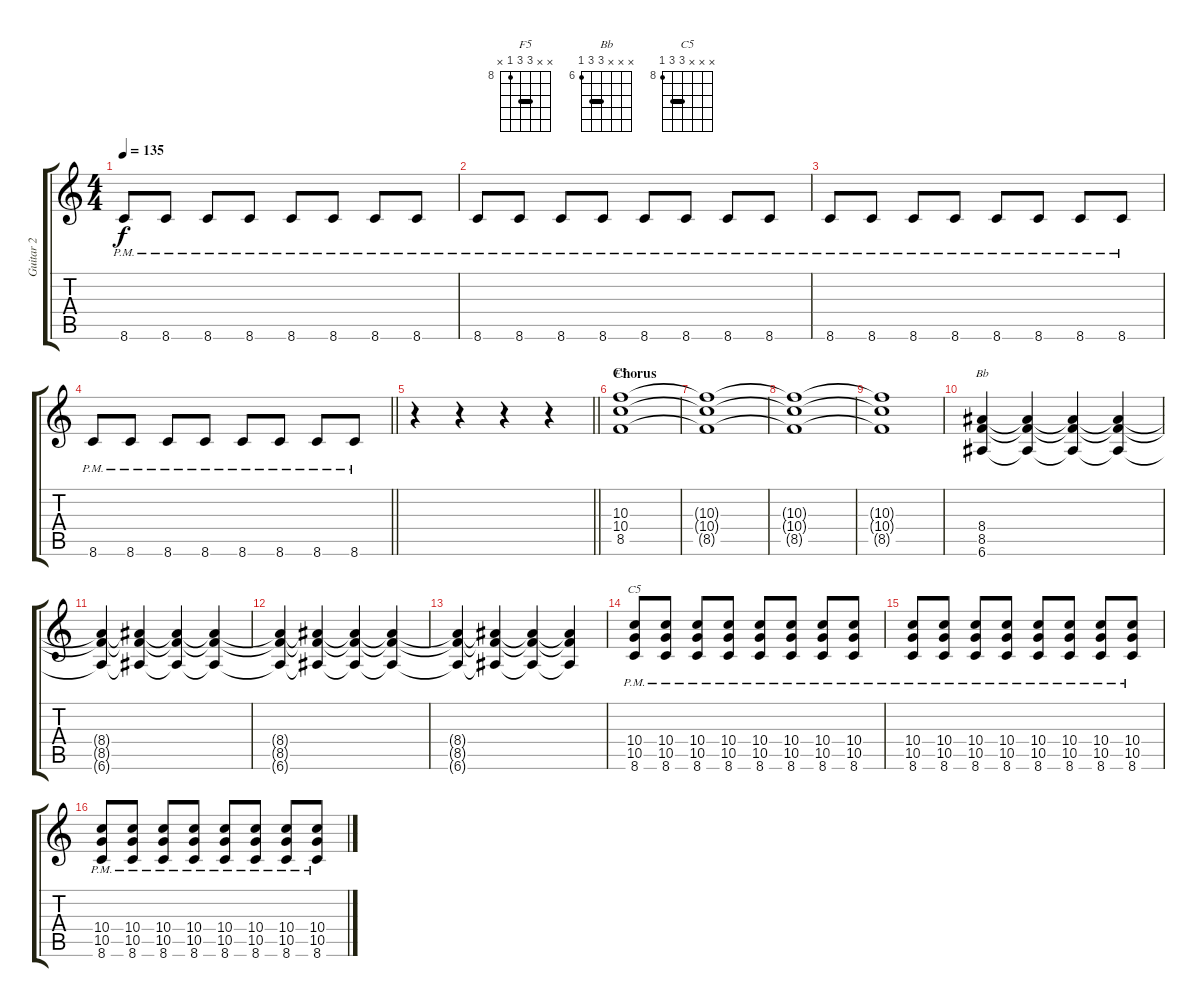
\track ("Guitar 2" "Guitar 2") {instrument distortionguitar}
\staff {score tabs}
\tuning (E4 B3 G3 D3 A2 E2) {hide}
\chord ("F5" x x 10 10 8 x) {firstfret 8 barre 10}
\chord ("Bb" x x x 8 8 6) {firstfret 6 barre 8}
\chord ("C5" x x x 10 10 8) {firstfret 8 barre 10}
\ts (4 4)
\tempo 135
\clef g2
\ks c
8.6{pm}.8{dy f volume 16} 8.6{pm}.8 8.6{pm}.8 8.6{pm}.8 8.6{pm}.8 8.6{pm}.8 8.6{pm}.8 8.6{pm}.8 |
8.6{pm}.8 8.6{pm}.8 8.6{pm}.8 8.6{pm}.8 8.6{pm}.8 8.6{pm}.8 8.6{pm}.8 8.6{pm}.8 |
8.6{pm}.8 8.6{pm}.8 8.6{pm}.8 8.6{pm}.8 8.6{pm}.8 8.6{pm}.8 8.6{pm}.8 8.6{pm}.8 |
\barLineRight lightlight
8.6{pm}.8 8.6{pm}.8 8.6{pm}.8 8.6{pm}.8 8.6{pm}.8 8.6{pm}.8 8.6{pm}.8 8.6{pm}.8 |
\barLineRight lightlight
r.4 r.4 r.4 r.4 |
\section ("" "Chorus")
(10.3 10.4 8.5).1{ch "F5"} |
(10.3{t} 10.4{t} 8.5{t}).1 |
(10.3{t} 10.4{t} 8.5{t}).1 |
(10.3{t} 10.4{t} 8.5{t}).1 |
(8.4 8.5 6.6).4{ch "Bb"} (8.4{t} 8.5{t} 6.6{t}).4 (8.4{t} 8.5{t} 6.6{t}).4 (8.4{t} 8.5{t} 6.6{t}).4 |
(8.4{t} 8.5{t} 6.6{t}).4 (8.4{t} 8.5{t} 6.6{t}).4 (8.4{t} 8.5{t} 6.6{t}).4 (8.4{t} 8.5{t} 6.6{t}).4 |
(8.4{t} 8.5{t} 6.6{t}).4 (8.4{t} 8.5{t} 6.6{t}).4 (8.4{t} 8.5{t} 6.6{t}).4 (8.4{t} 8.5{t} 6.6{t}).4 |
(8.4{t} 8.5{t} 6.6{t}).4 (8.4{t} 8.5{t} 6.6{t}).4 (8.4{t} 8.5{t} 6.6{t}).4 (8.4{t} 8.5{t} 6.6{t}).4 |
(10.4{pm} 10.5{pm} 8.6).8{ch "C5"} (10.4{pm} 10.5{pm} 8.6).8 (10.4{pm} 10.5{pm} 8.6).8 (10.4{pm} 10.5{pm} 8.6).8 (10.4{pm} 10.5{pm} 8.6).8 (10.4{pm} 10.5{pm} 8.6).8 (10.4{pm} 10.5{pm} 8.6).8 (10.4{pm} 10.5{pm} 8.6).8 |
(10.4{pm} 10.5{pm} 8.6).8 (10.4{pm} 10.5{pm} 8.6).8 (10.4{pm} 10.5{pm} 8.6).8 (10.4{pm} 10.5{pm} 8.6).8 (10.4{pm} 10.5{pm} 8.6).8 (10.4{pm} 10.5{pm} 8.6).8 (10.4{pm} 10.5{pm} 8.6).8 (10.4{pm} 10.5{pm} 8.6).8 |
(10.4{pm} 10.5{pm} 8.6).8 (10.4{pm} 10.5{pm} 8.6).8 (10.4{pm} 10.5{pm} 8.6).8 (10.4{pm} 10.5{pm} 8.6).8 (10.4{pm} 10.5{pm} 8.6).8 (10.4{pm} 10.5{pm} 8.6).8 (10.4{pm} 10.5{pm} 8.6).8 (10.4{pm} 10.5{pm} 8.6).8
